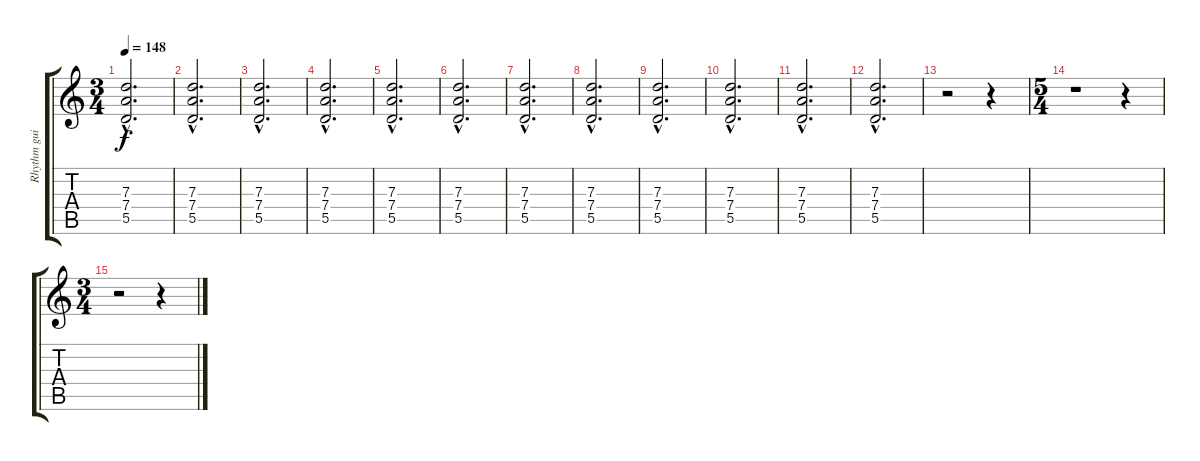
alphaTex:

\track ("Rhythm guitar 1" "Rhythm gui") {instrument distortionguitar}
\staff {score tabs}
\tuning (E4 B3 G3 D3 A2 E2) {hide}
\ts (3 4)
\tempo 148
\clef g2
\ks c
(7.3{hac} 7.4{hac} 5.5{hac}).2{d dy f} |
(7.3{hac} 7.4{hac} 5.5{hac}).2{d} |
(7.3{hac} 7.4{hac} 5.5{hac}).2{d} |
(7.3{hac} 7.4{hac} 5.5{hac}).2{d} |
(7.3{hac} 7.4{hac} 5.5{hac}).2{d} |
(7.3{hac} 7.4{hac} 5.5{hac}).2{d} |
(7.3{hac} 7.4{hac} 5.5{hac}).2{d} |
(7.3{hac} 7.4{hac} 5.5{hac}).2{d} |
(7.3{hac} 7.4{hac} 5.5{hac}).2{d} |
(7.3{hac} 7.4{hac} 5.5{hac}).2{d} |
(7.3{hac} 7.4{hac} 5.5{hac}).2{d} |
(7.3{hac} 7.4{hac} 5.5{hac}).2{d} |
r.2 r.4 |
\ts (5 4)
r.1 r.4 |
\ts (3 4)
r.2 r.4
